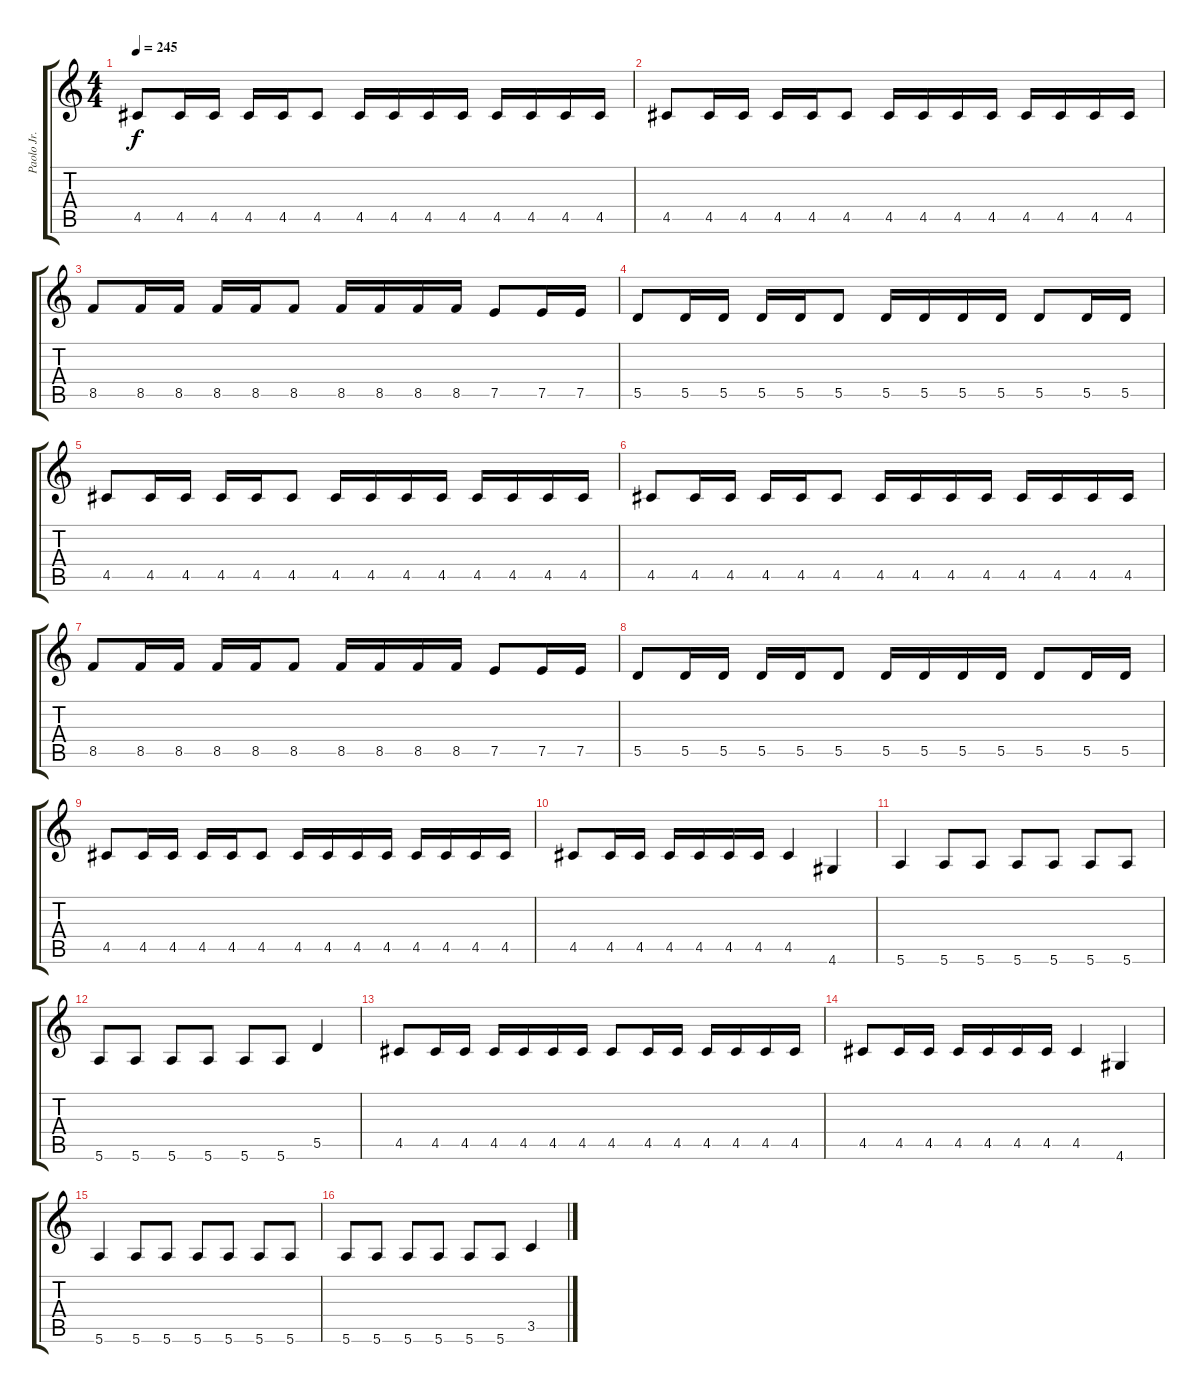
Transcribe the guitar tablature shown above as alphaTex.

\track ("Paolo Jr." "Paolo Jr.") {instrument electricbassfinger}
\staff {score tabs}
\tuning (E4 B3 G3 D3 A2 E2) {hide}
\ts (4 4)
\tempo 245
\clef g2
\ks c
4.5.8{dy f} 4.5.16 4.5.16 4.5.16 4.5.16 4.5.8 4.5.16 4.5.16 4.5.16 4.5.16 4.5.16 4.5.16 4.5.16 4.5.16 |
4.5.8 4.5.16 4.5.16 4.5.16 4.5.16 4.5.8 4.5.16 4.5.16 4.5.16 4.5.16 4.5.16 4.5.16 4.5.16 4.5.16 |
8.5.8 8.5.16 8.5.16 8.5.16 8.5.16 8.5.8 8.5.16 8.5.16 8.5.16 8.5.16 7.5.8 7.5.16 7.5.16 |
5.5.8 5.5.16 5.5.16 5.5.16 5.5.16 5.5.8 5.5.16 5.5.16 5.5.16 5.5.16 5.5.8 5.5.16 5.5.16 |
4.5.8 4.5.16 4.5.16 4.5.16 4.5.16 4.5.8 4.5.16 4.5.16 4.5.16 4.5.16 4.5.16 4.5.16 4.5.16 4.5.16 |
4.5.8 4.5.16 4.5.16 4.5.16 4.5.16 4.5.8 4.5.16 4.5.16 4.5.16 4.5.16 4.5.16 4.5.16 4.5.16 4.5.16 |
8.5.8 8.5.16 8.5.16 8.5.16 8.5.16 8.5.8 8.5.16 8.5.16 8.5.16 8.5.16 7.5.8 7.5.16 7.5.16 |
5.5.8 5.5.16 5.5.16 5.5.16 5.5.16 5.5.8 5.5.16 5.5.16 5.5.16 5.5.16 5.5.8 5.5.16 5.5.16 |
4.5.8 4.5.16 4.5.16 4.5.16 4.5.16 4.5.8 4.5.16 4.5.16 4.5.16 4.5.16 4.5.16 4.5.16 4.5.16 4.5.16 |
4.5.8 4.5.16 4.5.16 4.5.16 4.5.16 4.5.16 4.5.16 4.5.4 4.6.4 |
5.6.4 5.6.8 5.6.8 5.6.8 5.6.8 5.6.8 5.6.8 |
5.6.8 5.6.8 5.6.8 5.6.8 5.6.8 5.6.8 5.5.4 |
4.5.8 4.5.16 4.5.16 4.5.16 4.5.16 4.5.16 4.5.16 4.5.8 4.5.16 4.5.16 4.5.16 4.5.16 4.5.16 4.5.16 |
4.5.8 4.5.16 4.5.16 4.5.16 4.5.16 4.5.16 4.5.16 4.5.4 4.6.4 |
5.6.4 5.6.8 5.6.8 5.6.8 5.6.8 5.6.8 5.6.8 |
5.6.8 5.6.8 5.6.8 5.6.8 5.6.8 5.6.8 3.5.4
